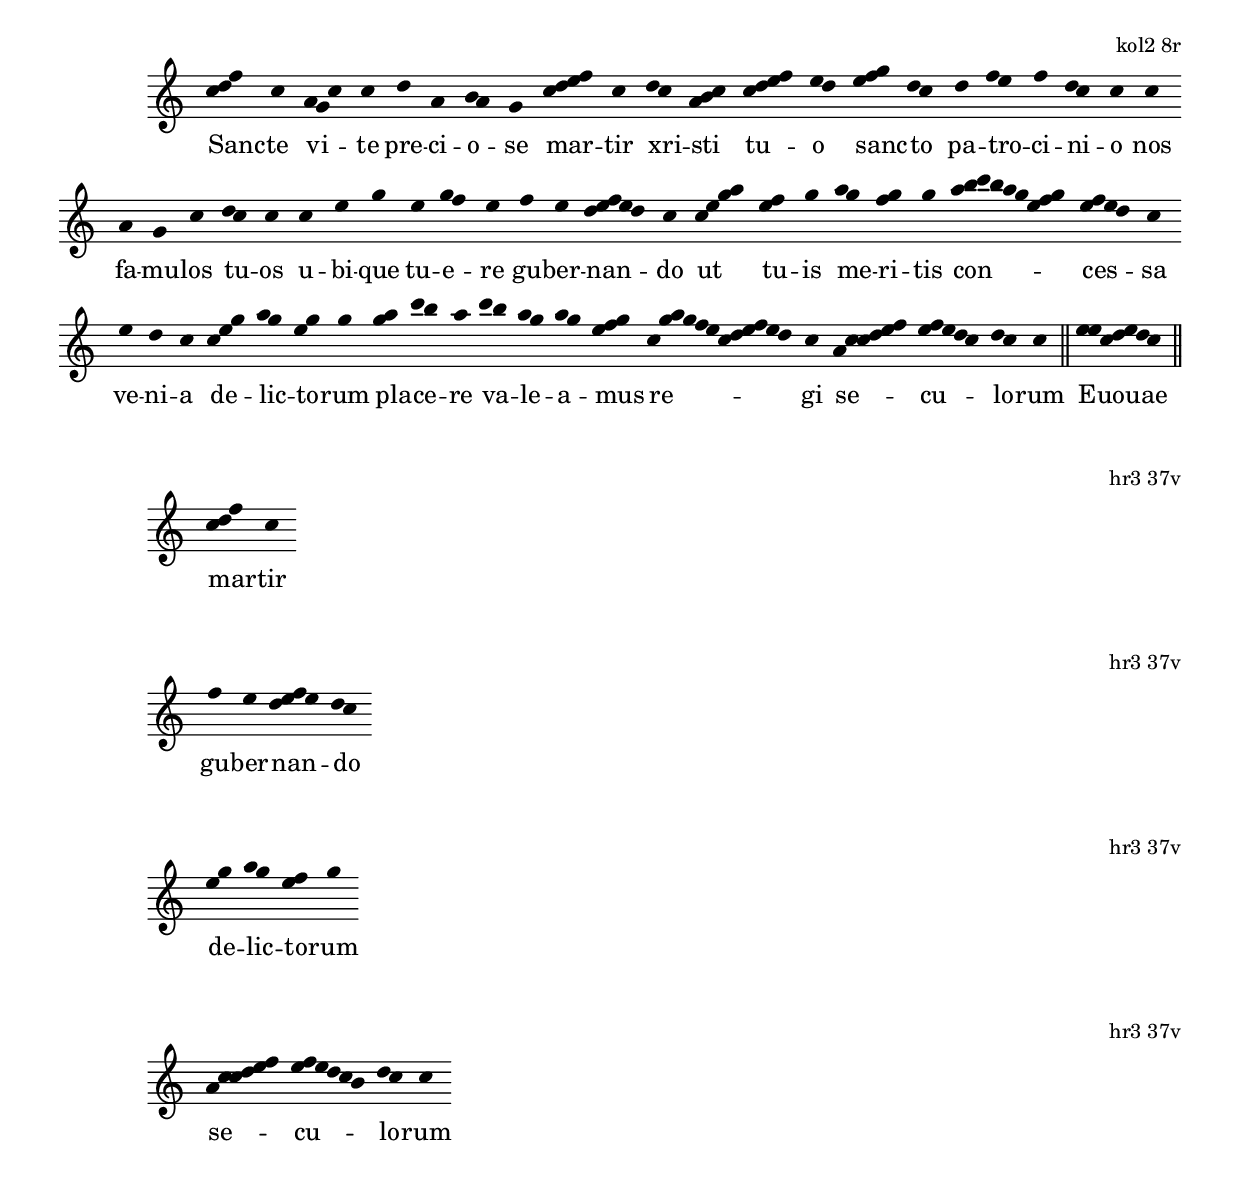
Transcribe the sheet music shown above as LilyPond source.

\version "2.19.32"

\include "../lib/synopsis.ily"

\score {
  \transpose c c' {
    \plainchant
    \melisma { c' d' f' } c' \bar "" \melisma { a g c' } c' \bar ""
    d' a \melisma { b a } g \bar "" \melisma { c' d' e' f' } c' \bar "" \melisma { d' c' } \melisma { a b c' } \bar ""
    \melisma { c' d' e' f' } \melisma { e' d' } \bar "" \melisma { e' f' g' } \melisma { d' c' } \bar "" d' \melisma { f' e' } f' \melisma { d' c' } c' \bar ""
    c' \bar "" a g c' \bar "" \melisma { d' c' } c' \bar ""
    c' e' g' \bar "" e' \melisma { g' f' } e' \bar "" f' e' \melisma { d' e' f' e' d' } c' \bar ""
    \melisma { c' e' g' a' } \bar "" \melisma { e' f' } g' \bar "" \melisma { a' g' } \melisma { f' g' } g' \bar ""
    \melisma { a' b' c'' b' a' g' e' f' g' } \melisma { e' f' e' d' } c' \bar "" e' d' c' \bar "" \melisma { c' e' g' } \melisma { a' g' } \melisma { e' g' } g' \bar ""
    \melisma { g' a' } \melisma { c'' b' } a' \bar "" \melisma { c'' b' } \melisma { a' g' } \melisma { a' g' } \melisma { e' f' g' } \bar ""
    \melisma { c' g' a' g' f' e' c' d' e' f' e' d' } c' \bar "" \melisma { a c' c' d' e' f' } \melisma { e' f' e' d' c' } \melisma { d' c' } c' \bar "||"

    \melisma { e' e' c' d' e' d' c' } \bar "||"
  }
  \addlyrics {
    Sanc -- te vi -- te
    pre -- ci -- o -- se mar -- tir xri -- sti
    tu -- o sanc -- to pa -- tro -- ci -- ni -- o
    nos fa -- mu -- los tu -- os
    u -- bi -- que tu -- e -- re gu -- ber -- nan -- do
    ut tu -- is me -- ri -- tis
    con -- ces -- sa ve -- ni -- a de -- lic -- to -- rum
    pla -- ce -- re va -- le -- a -- mus
    re -- gi se -- cu -- lo -- rum

    Euouae
  }
  \header {
    fontes = "kol2 8r"
  }
}

\score {
  \transpose c c' {
    \plainchant
    \melisma { c' d' f' } c'
  }
  \addlyrics {
    mar -- tir
  }
  \header {
    fontes = "hr3 37v"
  }
}

\score {
  \transpose c c' {
    \plainchant
    f' e' \melisma { d' e' f' e' } \melisma { d' c' }
  }
  \addlyrics {
    gu -- ber -- nan -- do
  }
  \header {
    fontes = "hr3 37v"
  }
}

\score {
  \transpose c c' {
    \plainchant
    \melisma { e' g' } \melisma { a' g' } \melisma { e' f' } g'
  }
  \addlyrics {
    de -- lic -- to -- rum
  }
  \header {
    fontes = "hr3 37v"
  }
}

\score {
  \transpose c c' {
    \plainchant
    \melisma { a c' c' d' e' f' } \melisma { e' f' e' d' c' b } \melisma { d' c' } c'
  }
  \addlyrics {
    se -- cu -- lo -- rum
  }
  \header {
    fontes = "hr3 37v"
  }
}
